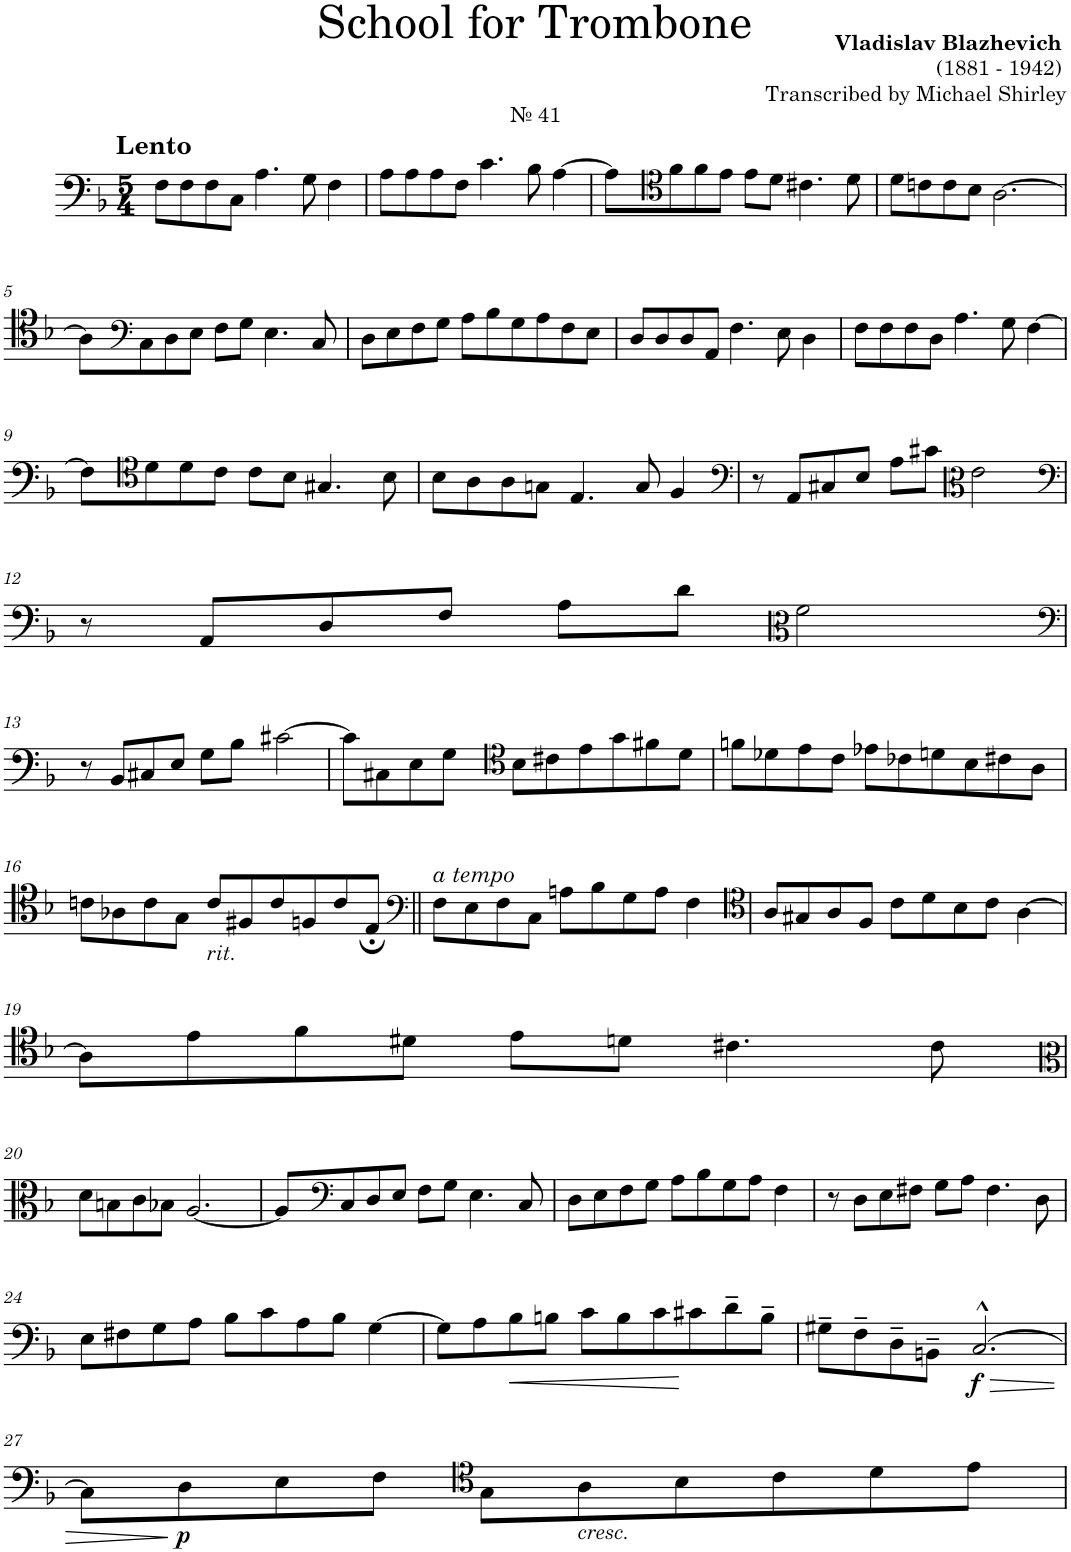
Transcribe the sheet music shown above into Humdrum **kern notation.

**kern	**dynam
*part1	*part1
*staff1	*staff1
*I"Trombone	*
*I'Tbn.	*
*clefF4	*
*k[b-]	*
*M5/4	*
=1	=1
!LO:TX:a:t=№ 41	!
!LO:TX:a:B:t=Lento	!
8F\L	.
8F\	.
8F\	.
8C\J	.
4.A\	.
8G\	.
4F\	.
=2	=2
8A\L	.
8A\	.
8A\	.
8F\J	.
4.c\	.
8B-\	.
[4A\	.
=3	=3
8A\L]	.
*clefC4	*
8f\	.
8f\	.
8e\J	.
8e\L	.
8d\J	.
4.c#X\	.
8d\	.
=4	=4
8d\L	.
8cn\	.
8c\	.
8B-\J	.
[2.A\	.
!!LO:LB:g=z
=5	=5
8A\L]	.
*clefF4	*
8C\	.
8D\	.
8E\J	.
8F\L	.
8G\J	.
4.E\	.
8C/	.
=6	=6
8D\L	.
8E\	.
8F\	.
8G\J	.
8A\L	.
8B-\	.
8G\	.
8A\	.
8F\	.
8E\J	.
=7	=7
8D/L	.
8D/	.
8D/	.
8AA/J	.
4.F\	.
8E\	.
4D\	.
=8	=8
8F\L	.
8F\	.
8F\	.
8D\J	.
4.A\	.
8G\	.
[4F\	.
!!LO:LB:g=z
=9	=9
8F\L]	.
*clefC4	*
8d\	.
8d\	.
8c\J	.
8c\L	.
8B-\J	.
4.G#X/	.
8B-\	.
=10	=10
8B-\L	.
8A\	.
8A\	.
8Gn\J	.
4.E/	.
8G/	.
4F/	.
=11	=11
*clefF4	*
8r	.
8AA/L	.
8C#X/	.
8E/J	.
8A\L	.
8c#X\J	.
*clefC3	*
2e\	.
!!LO:LB:g=z
=12	=12
*clefF4	*
8r	.
8AA/L	.
8D/	.
8F/J	.
8A\L	.
8d\J	.
*clefC3	*
2f\	.
!!LO:LB:g=z
=13	=13
*clefF4	*
8r	.
8BB-/L	.
8C#X/	.
8E/J	.
8G\L	.
8B-\J	.
[2c#X\	.
=14	=14
8c#\L]	.
8C#X\	.
8E\	.
8G\J	.
*clefC4	*
8B-\L	.
8c#X\	.
8e\	.
8g\	.
8f#X\	.
8d\J	.
=15	=15
8fn\L	.
8d-X\	.
8e\	.
8c\J	.
8e-X\L	.
8c-X\	.
8dn\	.
8B-\	.
8c#X\	.
8A\J	.
!!LO:LB:g=z
=16	=16
8cn\L	.
8A-X\	.
8c\	.
8G\J	.
!LO:TX:b:i:t=rit.	!
8c/L	.
8F#X/	.
8c/	.
8Fn/	.
8c/	.
8E;/J	.
=17||	=17||
*clefF4	*
!LO:TX:a:i:t=a tempo	!
8F\L	.
8E\	.
8F\	.
8C\J	.
8An\L	.
8B-\	.
8G\	.
8A\J	.
4F\	.
=18	=18
*clefC4	*
8A/L	.
8G#X/	.
8A/	.
8F/J	.
8c\L	.
8d\	.
8B-\	.
8c\J	.
[4A\	.
!!LO:LB:g=z
=19	=19
8A\L]	.
8e\	.
8f\	.
8d#X\J	.
8e\L	.
8dn\J	.
4.c#X\	.
8c#\	.
!!LO:LB:g=z
=20	=20
*clefC3	*
8d\L	.
8Bn\	.
8c\	.
8B-X\J	.
[2.A/	.
=21	=21
8A/L]	.
*clefF4	*
8C/	.
8D/	.
8E/J	.
8F\L	.
8G\J	.
4.E\	.
8C/	.
=22	=22
8D\L	.
8E\	.
8F\	.
8G\J	.
8A\L	.
8B-\	.
8G\	.
8A\J	.
4F\	.
=23	=23
8r	.
8D\L	.
8E\	.
8F#X\J	.
8G\L	.
8A\J	.
4.F#\	.
8D\	.
!!LO:LB:g=z
=24	=24
8E\L	.
8F#X\	.
8G\	.
8A\J	.
8B-\L	.
8c\	.
8A\	.
8B-\J	.
[4G\	.
=25	=25
8G\L]	.
8A\	.
!	!LO:HP:b
8B-\	<
8Bn\J	.
8c\L	.
8B\	.
8c\	.
8c#X\	[
8d~\	.
8B~\J	.
=26	=26
8G#X~\L	.
8F~\	.
8D~\	.
8BBn~\J	.
!	!LO:HP:b
!	!LO:DY:n=1:b
[2.C^^/	> f
!!LO:LB:g=z
=27	=27
8C\L]	.
!	!LO:DY:n=1:b
8D\	] p
8E\	.
8F\J	.
*clefC4	*
8G\L	.
!LO:TX:b:i:t=cresc.	!
8A\	.
8B-\	.
8c\	.
8d\	.
8e\J	.
=	=
*-	*-
